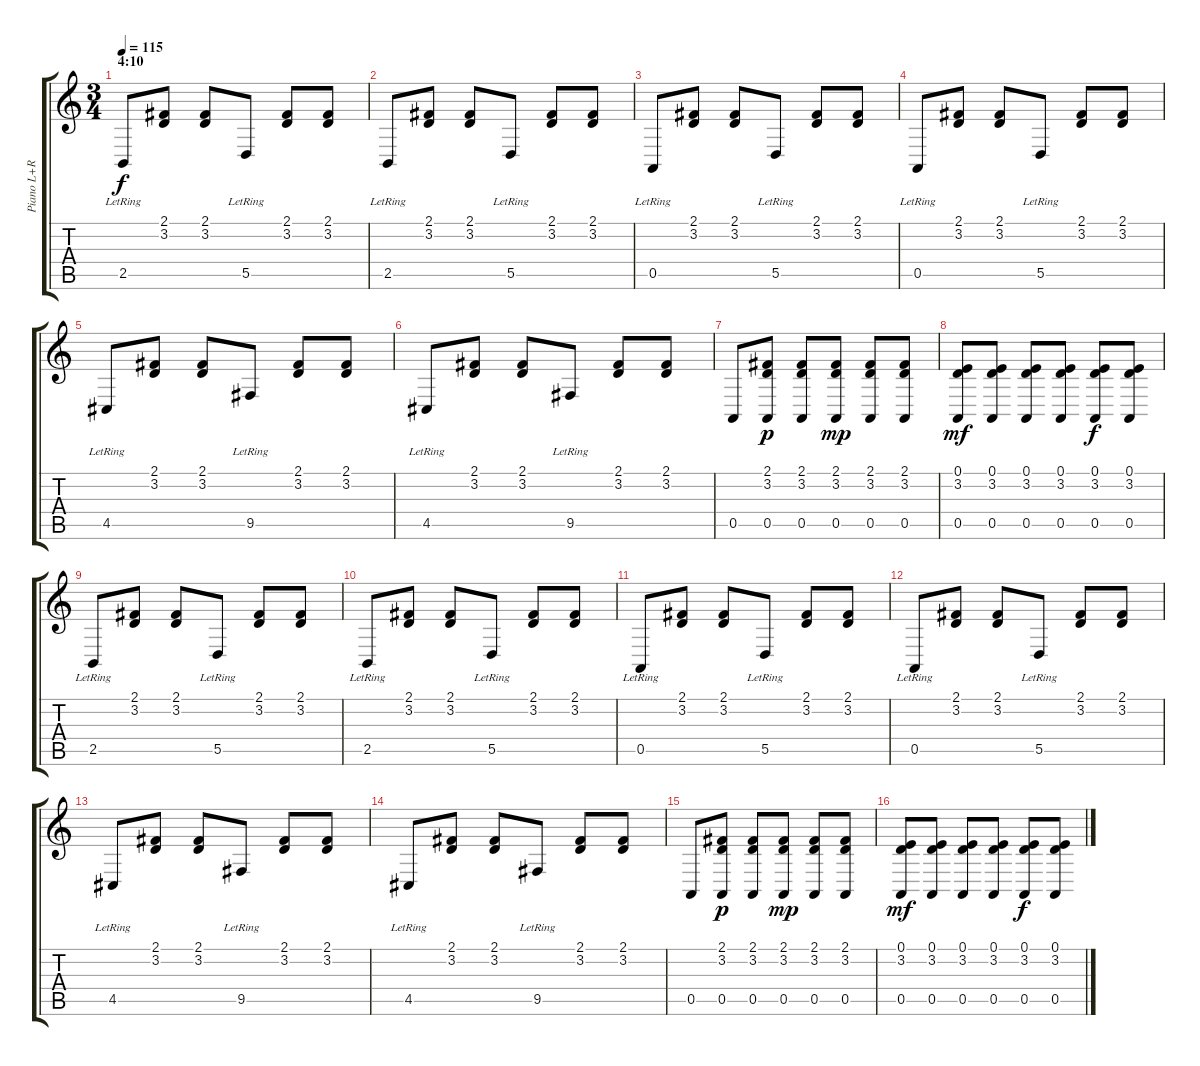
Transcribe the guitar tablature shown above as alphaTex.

\track ("Piano L+R" "Piano L+R") {instrument acousticgrandpiano}
\staff {score tabs}
\tuning (E4 B3 G3 D3 A2 E2) {hide}
\ts (3 4)
\section ("" "4:10")
\tempo 115
\clef g2
\ks c
2.5{lr}.8{dy f} (2.1 3.2).8 (2.1 3.2).8 5.5{lr}.8 (2.1 3.2).8 (2.1 3.2).8 |
2.5{lr}.8 (2.1 3.2).8 (2.1 3.2).8 5.5{lr}.8 (2.1 3.2).8 (2.1 3.2).8 |
0.5{lr}.8 (2.1 3.2).8 (2.1 3.2).8 5.5{lr}.8 (2.1 3.2).8 (2.1 3.2).8 |
0.5{lr}.8 (2.1 3.2).8 (2.1 3.2).8 5.5{lr}.8 (2.1 3.2).8 (2.1 3.2).8 |
4.5{lr}.8 (2.1 3.2).8 (2.1 3.2).8 9.5{lr}.8 (2.1 3.2).8 (2.1 3.2).8 |
4.5{lr}.8 (2.1 3.2).8 (2.1 3.2).8 9.5{lr}.8 (2.1 3.2).8 (2.1 3.2).8 |
0.5.8 (2.1 3.2 0.5).8{dy p} (2.1 3.2 0.5).8 (2.1 3.2 0.5).8{dy mp} (2.1 3.2 0.5).8 (2.1 3.2 0.5).8 |
(0.1 3.2 0.5).8{dy mf} (0.1 3.2 0.5).8 (0.1 3.2 0.5).8 (0.1 3.2 0.5).8 (0.1 3.2 0.5).8{dy f} (0.1 3.2 0.5).8 |
2.5{lr}.8 (2.1 3.2).8 (2.1 3.2).8 5.5{lr}.8 (2.1 3.2).8 (2.1 3.2).8 |
2.5{lr}.8 (2.1 3.2).8 (2.1 3.2).8 5.5{lr}.8 (2.1 3.2).8 (2.1 3.2).8 |
0.5{lr}.8 (2.1 3.2).8 (2.1 3.2).8 5.5{lr}.8 (2.1 3.2).8 (2.1 3.2).8 |
0.5{lr}.8 (2.1 3.2).8 (2.1 3.2).8 5.5{lr}.8 (2.1 3.2).8 (2.1 3.2).8 |
4.5{lr}.8 (2.1 3.2).8 (2.1 3.2).8 9.5{lr}.8 (2.1 3.2).8 (2.1 3.2).8 |
4.5{lr}.8 (2.1 3.2).8 (2.1 3.2).8 9.5{lr}.8 (2.1 3.2).8 (2.1 3.2).8 |
0.5.8 (2.1 3.2 0.5).8{dy p} (2.1 3.2 0.5).8 (2.1 3.2 0.5).8{dy mp} (2.1 3.2 0.5).8 (2.1 3.2 0.5).8 |
(0.1 3.2 0.5).8{dy mf} (0.1 3.2 0.5).8 (0.1 3.2 0.5).8 (0.1 3.2 0.5).8 (0.1 3.2 0.5).8{dy f} (0.1 3.2 0.5).8
